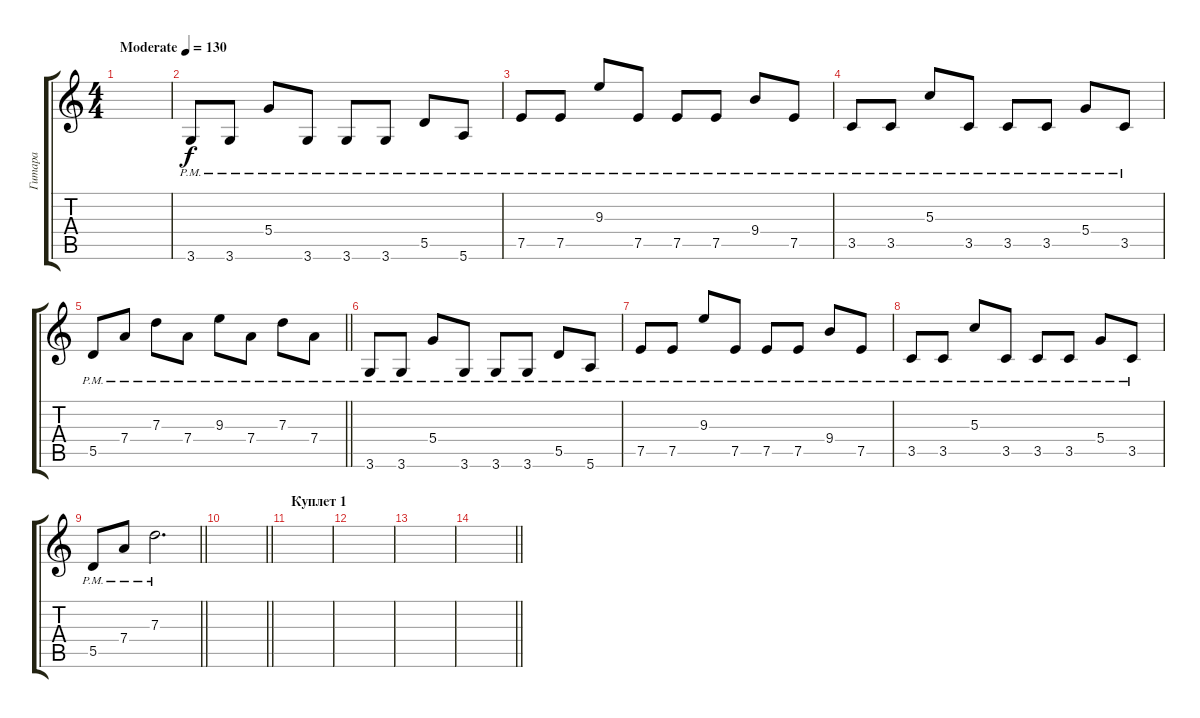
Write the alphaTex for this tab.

\track ("Гитара" "Гитара") {instrument distortionguitar}
\staff {score tabs}
\tuning (E4 B3 G3 D3 A2 E2) {hide}
\ts (4 4)
\tempo (130 "Moderate")
\clef g2
\ks c
|
3.6{pm}.8 3.6{pm}.8 5.4{pm}.8 3.6{pm}.8 3.6{pm}.8 3.6{pm}.8 5.5{pm}.8 5.6{pm}.8 |
7.5{pm}.8 7.5{pm}.8 9.3{pm}.8 7.5{pm}.8 7.5{pm}.8 7.5{pm}.8 9.4{pm}.8 7.5{pm}.8 |
3.5{pm}.8 3.5{pm}.8 5.3{pm}.8 3.5{pm}.8 3.5{pm}.8 3.5{pm}.8 5.4{pm}.8 3.5{pm}.8 |
\barLineRight lightlight
5.5{pm}.8 7.4{pm}.8 7.3{pm}.8 7.4{pm}.8 9.3{pm}.8 7.4{pm}.8 7.3{pm}.8 7.4{pm}.8 |
3.6{pm}.8 3.6{pm}.8 5.4{pm}.8 3.6{pm}.8 3.6{pm}.8 3.6{pm}.8 5.5{pm}.8 5.6{pm}.8 |
7.5{pm}.8 7.5{pm}.8 9.3{pm}.8 7.5{pm}.8 7.5{pm}.8 7.5{pm}.8 9.4{pm}.8 7.5{pm}.8 |
3.5{pm}.8 3.5{pm}.8 5.3{pm}.8 3.5{pm}.8 3.5{pm}.8 3.5{pm}.8 5.4{pm}.8 3.5{pm}.8 |
\barLineRight lightlight
5.5{pm}.8 7.4{pm}.8 7.3{pm}.2{d} |
\barLineRight lightlight
|
\section ("" "Куплет 1")
|
|
|
\barLineRight lightlight
